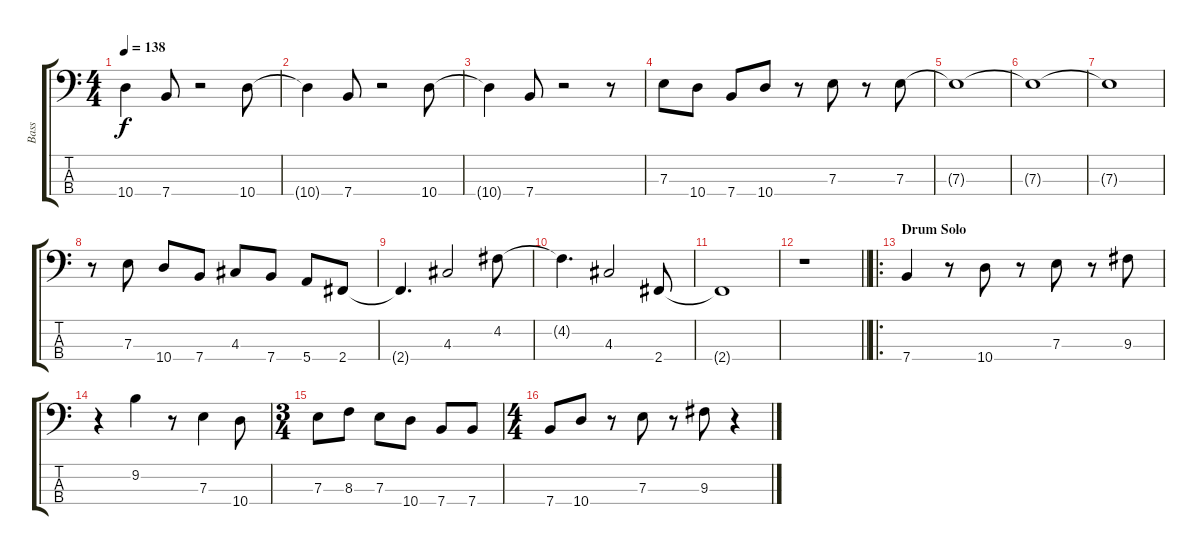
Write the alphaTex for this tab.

\track ("Bass" "Bass") {instrument electricbassfinger}
\staff {score tabs}
\tuning (G2 D2 A1 E1) {hide}
\ts (4 4)
\tempo 138
\clef f4
\ks c
10.4{t}.4{dy f} 7.4.8 r.2 10.4.8 |
10.4{t}.4 7.4.8 r.2 10.4.8 |
10.4{t}.4 7.4.8 r.2 r.8 |
7.3.8 10.4.8 7.4.8 10.4.8 r.8 7.3.8 r.8 7.3.8 |
7.3{t}.1 |
7.3{t}.1 |
7.3{t}.1 |
r.8 7.3.8 10.4.8 7.4.8 4.3.8 7.4.8 5.4.8 2.4.8 |
2.4{t}.4{d} 4.3.2 4.2.8 |
4.2{t}.4{d} 4.3.2 2.4.8 |
2.4{t}.1 |
\barLineRight lightlight
r.1 |
\ro
\section ("" "Drum Solo")
7.4.4 r.8 10.4.8 r.8 7.3.8 r.8 9.3.8 |
r.4 9.2.4 r.8 7.3.4 10.4.8 |
\ts (3 4)
7.3.8 8.3.8 7.3.8 10.4.8 7.4.8 7.4.8 |
\ts (4 4)
7.4.8 10.4.8 r.8 7.3.8 r.8 9.3.8 r.4
